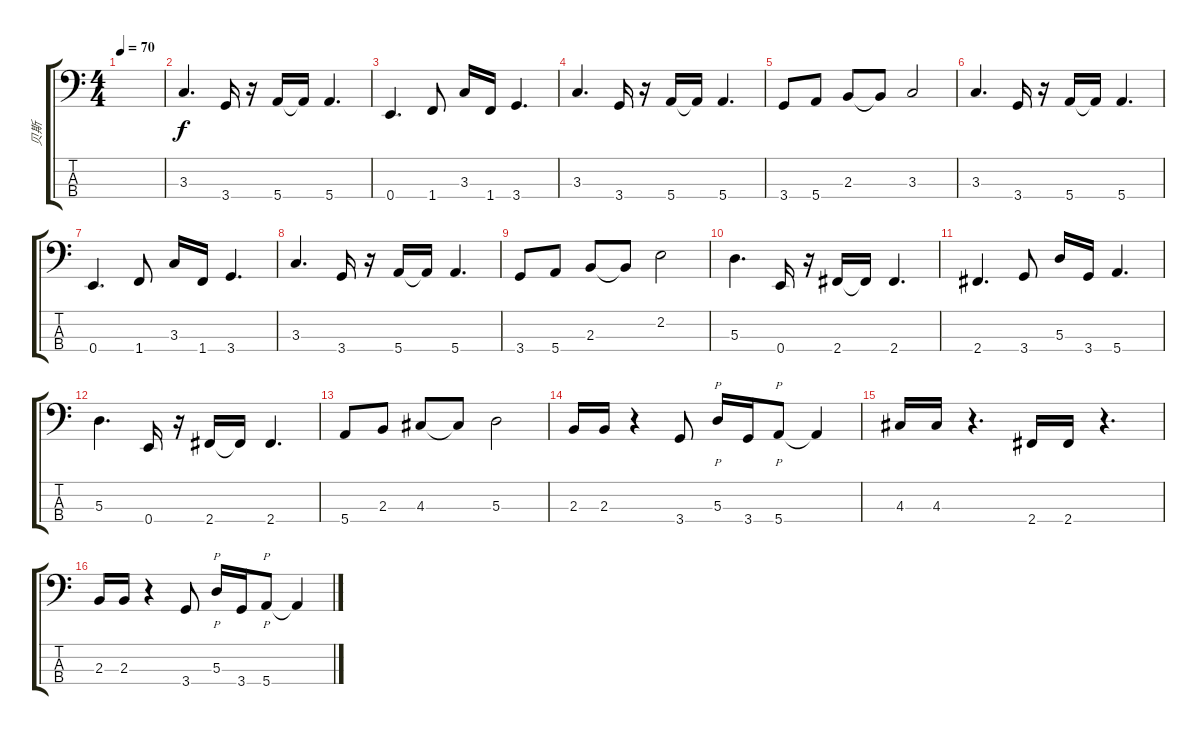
\track ("贝斯" "贝斯") {instrument slapbass1 bank 3}
\staff {score tabs}
\tuning (G2 D2 A1 E1) {hide}
\ts (4 4)
\tempo 70
\clef f4
\ks c
|
3.3.4{d} 3.4.16 r.16 5.4.16 5.4{t}.16 5.4.4{d} |
0.4.4{d} 1.4.8 3.3.16 1.4.16 3.4.4{d} |
3.3.4{d} 3.4.16 r.16 5.4.16 5.4{t}.16 5.4.4{d} |
3.4.8 5.4.8 2.3.8 2.3{t}.8 3.3.2 |
3.3.4{d} 3.4.16 r.16 5.4.16 5.4{t}.16 5.4.4{d} |
0.4.4{d} 1.4.8 3.3.16 1.4.16 3.4.4{d} |
3.3.4{d} 3.4.16 r.16 5.4.16 5.4{t}.16 5.4.4{d} |
3.4.8 5.4.8 2.3.8 2.3{t}.8 2.2.2 |
5.3.4{d} 0.4.16 r.16 2.4.16 2.4{t}.16 2.4.4{d} |
2.4.4{d} 3.4.8 5.3.16 3.4.16 5.4.4{d} |
5.3.4{d} 0.4.16 r.16 2.4.16 2.4{t}.16 2.4.4{d} |
5.4.8 2.3.8 4.3.8 4.3{t}.8 5.3.2 |
2.3.16 2.3.16 r.4 3.4.8 5.3.16{p} 3.4.16 5.4.8{p} 5.4{t}.4 |
4.3.16 4.3.16 r.4{d} 2.4.16 2.4.16 r.4{d} |
2.3.16 2.3.16 r.4 3.4.8 5.3.16{p} 3.4.16 5.4.8{p} 5.4{t}.4
